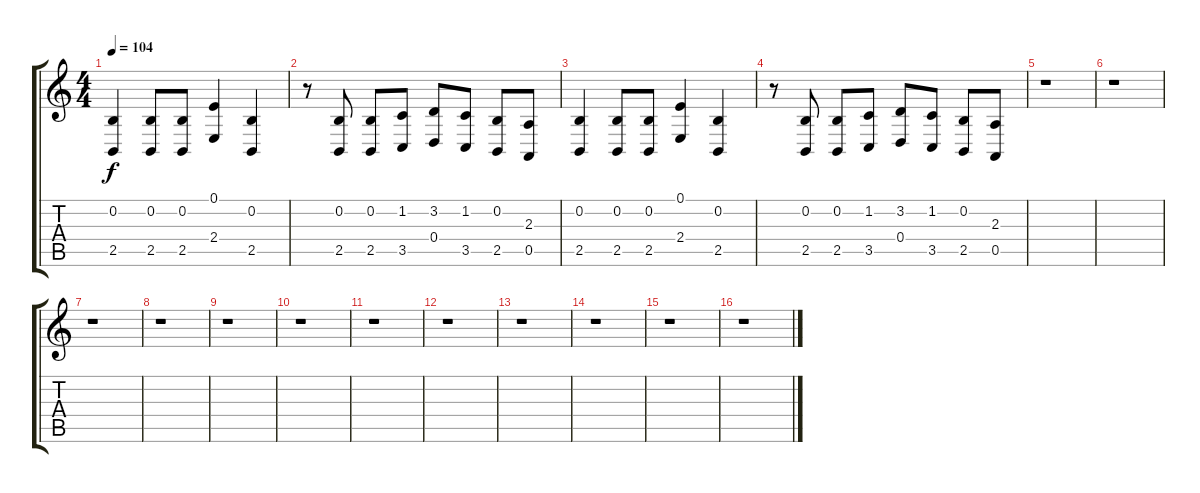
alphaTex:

\track "" {instrument lead6voice}
\staff {score tabs}
\tuning (E4 B3 G3 D3 A2 E2) {hide}
\ts (4 4)
\tempo 104
\clef g2
\ks c
(0.2 2.5).4{dy f} (0.2 2.5).8 (0.2 2.5).8 (0.1 2.4).4 (0.2 2.5).4 |
r.8 (0.2 2.5).8 (0.2 2.5).8 (1.2 3.5).8 (3.2 0.4).8 (1.2 3.5).8 (0.2 2.5).8 (2.3 0.5).8 |
(0.2 2.5).4 (0.2 2.5).8 (0.2 2.5).8 (0.1 2.4).4 (0.2 2.5).4 |
r.8 (0.2 2.5).8 (0.2 2.5).8 (1.2 3.5).8 (3.2 0.4).8 (1.2 3.5).8 (0.2 2.5).8 (2.3 0.5).8 |
r.1 |
r.1 |
r.1 |
r.1 |
r.1 |
r.1 |
r.1 |
r.1 |
r.1 |
r.1 |
r.1 |
r.1
